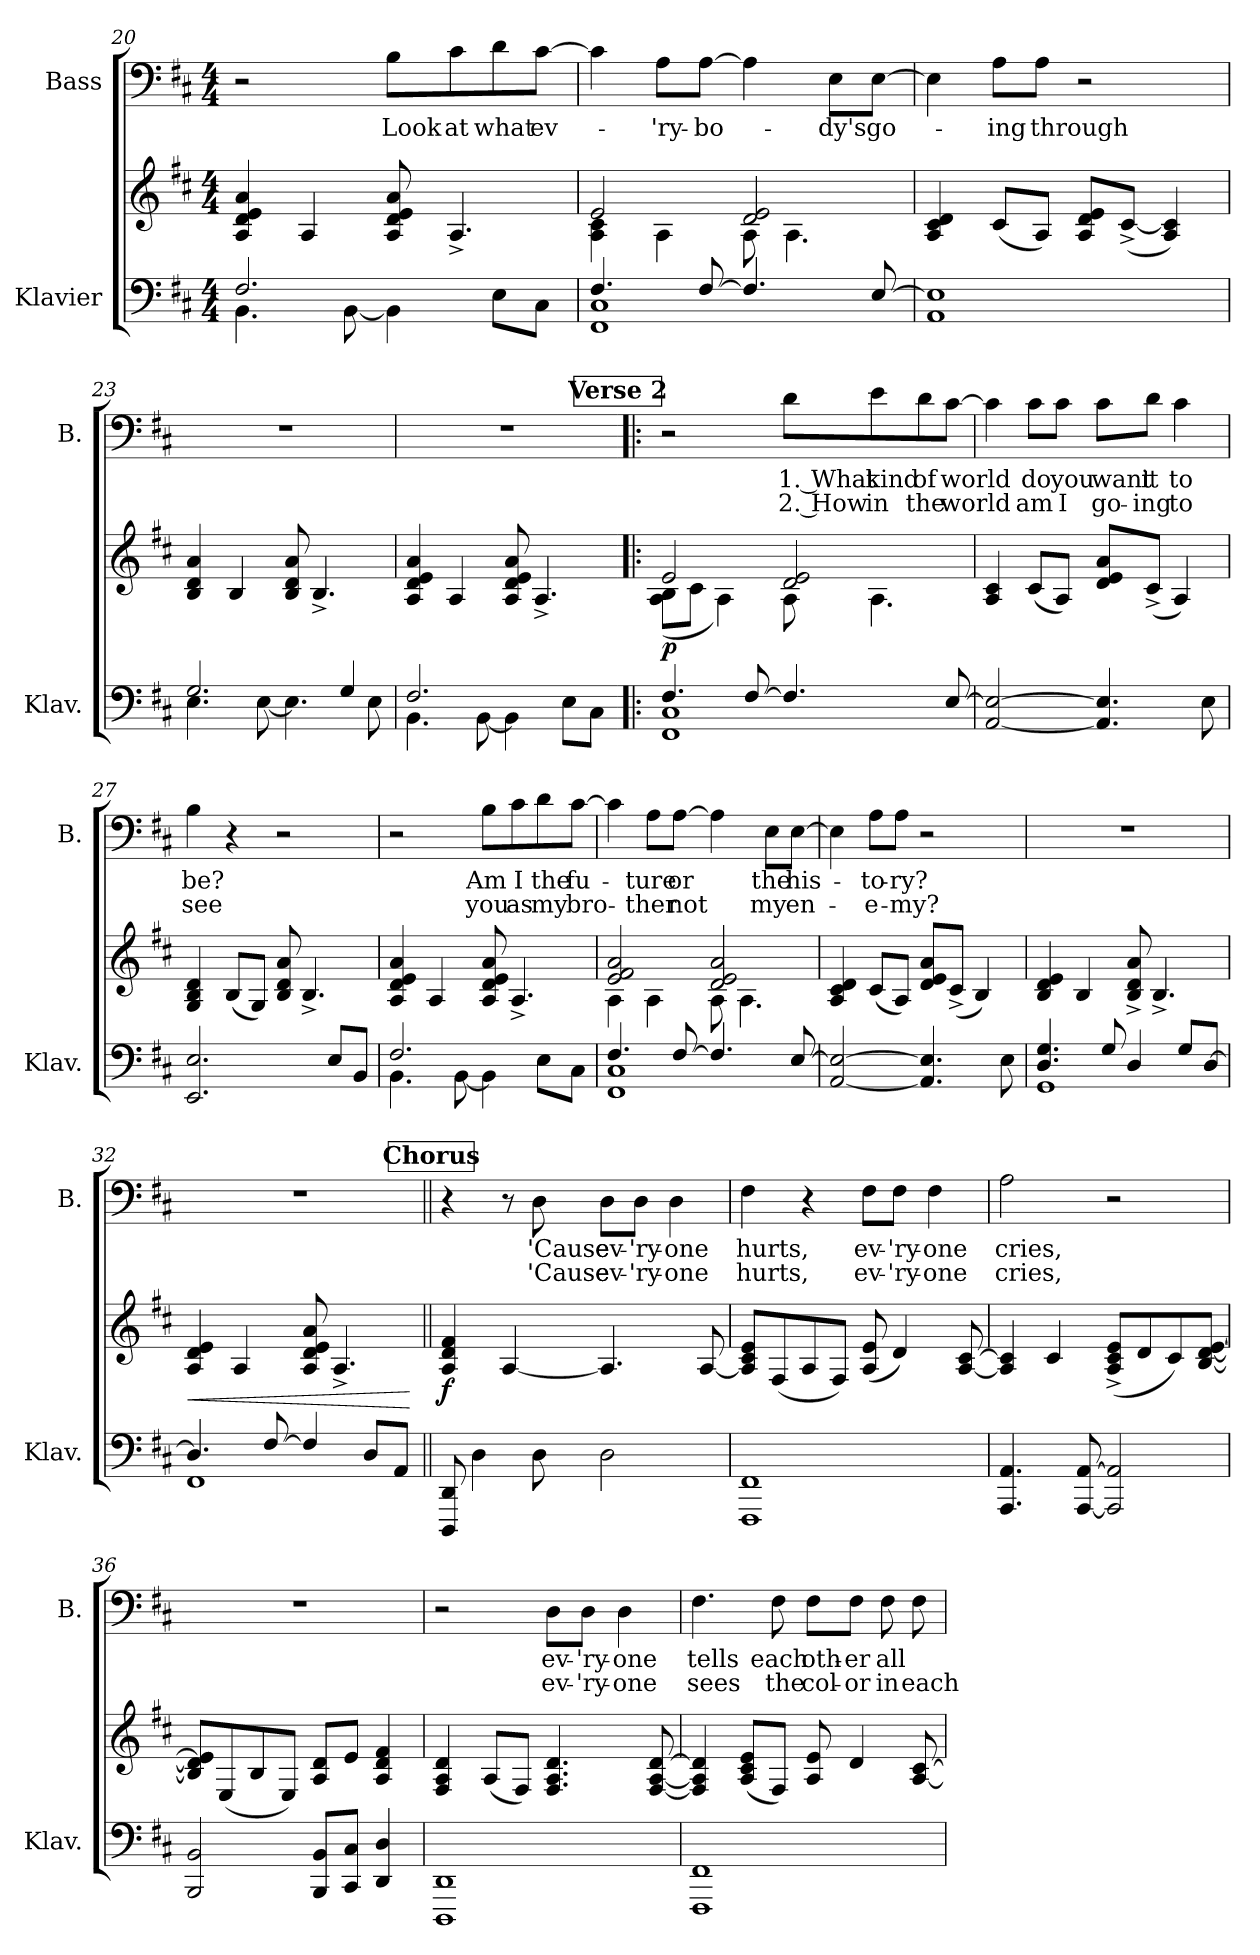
**kern	**kern	**dynam	**kern	**text	**text
*part2	*part2	*part2	*part1	*part1	*part1
*staff3	*staff2	*staff2/3	*staff1	*staff1	*staff1
*I"Klavier	*	*	*I"Bass	*	*
*I'Klav.	*	*	*I'B.	*	*
!!LO:LB:g=z
*clefF4	*clefG2	*	*clefF4	*	*
*k[f#c#]	*k[f#c#]	*	*k[f#c#]	*	*
*M4/4	*M4/4	*	*M4/4	*	*
=20	=20	=20	=20	=20	=20
*^	*	*	*	*	*
2.F#/	4.BB\	4A/ 4d/ 4e/ 4a/	.	2r	.	.
.	.	4A/	.	.	.	.
.	[8BB\	.	.	.	.	.
!	!	!	!	!	!LO:LY:b	!
.	4BB\]	8A/ 8d/ 8e/ 8a/	.	8B\L	Look	.
!	!	!	!	!	!LO:LY:b	!
.	.	4.A^/	.	8c#\	at	.
!	!	!	!	!	!LO:LY:b	!
8ryy	8E\L	.	.	8d\	what	.
!	!	!	!	!	!LO:LY:b	!
8ryy	8C#\J	.	.	[8c#\J	ev-	.
=21	=21	=21	=21	=21	=21	=21
*	*	*^	*	*	*	*
4.F#/	1FF# 1C#	2e/	4A\ 4c#\	.	4c#\]	.	.
!	!	!	!	!	!	!LO:LY:b	!
.	.	.	4A\	.	8A\L	-'ry-	.
!	!	!	!	!	!	!LO:LY:b	!
[8F#/	.	.	.	.	[8A\J	-bo-	.
4.F#/]	.	2d/ 2e/	8A\	.	4A\]	.	.
.	.	.	4.A\	.	.	.	.
!	!	!	!	!	!	!LO:LY:b	!
.	.	.	.	.	8E\L	-dy's	.
!	!	!	!	!	!	!LO:LY:b	!
[8E/	.	.	.	.	[8E\J	go-	.
*v	*v	*	*	*	*	*	*
*	*v	*v	*	*	*	*
=22	=22	=22	=22	=22	=22
1AA 1E]	4A/ 4c#/ 4d/	.	4E\]	.	.
!	!	!	!	!LO:LY:b	!
.	(<8c#/L	.	8A\L	-ing	.
!	!	!	!	!LO:LY:b	!
.	8A/J)	.	8A\J	through	.
.	8A/ 8d/ 8e/L	.	2r	.	.
.	(<[8c#^/J	.	.	.	.
.	4A/ 4c#/])	.	.	.	.
!!LO:PB:g=z
=23	=23	=23	=23	=23	=23
*^	*	*	*	*	*
2.G/	4.E\	4B/ 4d/ 4a/	.	1r	.	.
.	.	4B/	.	.	.	.
.	[8E\	.	.	.	.	.
.	4.E\]	8B/ 8d/ 8a/	.	.	.	.
.	.	4.B^/	.	.	.	.
4G/	.	.	.	.	.	.
.	8E\	.	.	.	.	.
=24	=24	=24	=24	=24	=24	=24
2.F#/	4.BB\	4A/ 4d/ 4e/ 4a/	.	1r	.	.
.	.	4A/	.	.	.	.
.	[8BB\	.	.	.	.	.
.	4BB\]	8A/ 8d/ 8e/ 8a/	.	.	.	.
.	.	4.A^/	.	.	.	.
8ryy	8E\L	.	.	.	.	.
8ryy	8C#\J	.	.	.	.	.
!!LO:REH:place=s1:a:B:fs=14:t=Verse 2
=25!|:	=25!|:	=25!|:	=25!|:	=25!|:	=25!|:	=25!|:
*	*	*^	*	*	*	*
!	!	!	!	!LO:DY:b	!	!	!
4.F#/	1FF# 1C#	2e/	(<8A\ 8B\L	p	2r	.	.
.	.	.	8c#\J	.	.	.	.
.	.	.	4A\)	.	.	.	.
[8F#/	.	.	.	.	.	.	.
!	!	!	!	!	!	!LO:LY:b	!LO:LY:b
4.F#/]	.	2d/ 2e/	8A\	.	8d\L	1. What	2. How
!	!	!	!	!	!	!LO:LY:b	!LO:LY:b
.	.	.	4.A\	.	8e\	kind	in
!	!	!	!	!	!	!LO:LY:b	!LO:LY:b
.	.	.	.	.	8d\	of	the
!	!	!	!	!	!	!LO:LY:b	!LO:LY:b
[8E/	.	.	.	.	[8c#\J	world	world
*v	*v	*	*	*	*	*	*
*	*v	*v	*	*	*	*
!!LO:LB:g=z
=26	=26	=26	=26	=26	=26
[2AA/ 2E/_	4A/ 4c#/	.	4c#\]	.	.
!	!	!	!	!LO:LY:b	!LO:LY:b
.	(<8c#/L	.	8c#\L	do	am
!	!	!	!	!LO:LY:b	!LO:LY:b
.	8A/J)	.	8c#\J	you	I
!	!	!	!	!LO:LY:b	!LO:LY:b
4.AA/] 4.E/]	8d/ 8e/ 8a/L	.	8c#\L	want	go-
!	!	!	!	!LO:LY:b	!LO:LY:b
.	(<8c#^/J	.	8d\J	it	-ing
!	!	!	!	!LO:LY:b	!LO:LY:b
.	4A/)	.	4c#\	to	to
8E\	.	.	.	.	.
=27	=27	=27	=27	=27	=27
!	!	!	!	!LO:LY:b	!LO:LY:b
2.EE/ 2.E/	4G/ 4B/ 4d/	.	4B\	be?	see
.	(<8B/L	.	4r	.	.
.	8G/J)	.	.	.	.
.	8B/ 8d/ 8a/	.	2r	.	.
.	4.B^/	.	.	.	.
8E/L	.	.	.	.	.
8BB/J	.	.	.	.	.
=28	=28	=28	=28	=28	=28
*^	*	*	*	*	*
2.F#/	4.BB\	4A/ 4d/ 4e/ 4a/	.	2r	.	.
.	.	4A/	.	.	.	.
.	[8BB\	.	.	.	.	.
!	!	!	!	!	!LO:LY:b	!LO:LY:b
.	4BB\]	8A/ 8d/ 8e/ 8a/	.	8B\L	Am	you
!	!	!	!	!	!LO:LY:b	!LO:LY:b
.	.	4.A^/	.	8c#\	I	as
!	!	!	!	!	!LO:LY:b	!LO:LY:b
8ryy	8E\L	.	.	8d\	the	my
!	!	!	!	!	!LO:LY:b	!LO:LY:b
8ryy	8C#\J	.	.	[8c#\J	fu-	bro-
!!LO:LB:g=z
=29	=29	=29	=29	=29	=29	=29
*	*	*^	*	*	*	*
4.F#/	1FF# 1C#	2e/ 2f#/ 2a/	4A\	.	4c#\]	.	.
!	!	!	!	!	!	!LO:LY:b	!LO:LY:b
.	.	.	4A\	.	8A\L	-ture	-ther
!	!	!	!	!	!	!LO:LY:b	!LO:LY:b
[8F#/	.	.	.	.	[8A\J	or	not
4.F#/]	.	2d/ 2e/ 2a/	8A\	.	4A\]	.	.
.	.	.	4.A\	.	.	.	.
!	!	!	!	!	!	!LO:LY:b	!LO:LY:b
.	.	.	.	.	8E\L	the	my
!	!	!	!	!	!	!LO:LY:b	!LO:LY:b
[8E/	.	.	.	.	[8E\J	his-	en-
*v	*v	*	*	*	*	*	*
*	*v	*v	*	*	*	*
=30	=30	=30	=30	=30	=30
[2AA/ 2E/_	4A/ 4c#/ 4d/	.	4E\]	.	.
!	!	!	!	!LO:LY:b	!LO:LY:b
.	(<8c#/L	.	8A\L	-to-	-e-
!	!	!	!	!LO:LY:b	!LO:LY:b
.	8A/J)	.	8A\J	-ry?	-my?
4.AA/] 4.E/]	8d/ 8e/ 8a/L	.	2r	.	.
.	(<8c#^/J	.	.	.	.
.	4B/)	.	.	.	.
8E\	.	.	.	.	.
=31	=31	=31	=31	=31	=31
*^	*	*	*	*	*
4.D/ 4.G/	1GG	4B/ 4d/ 4e/	.	1r	.	.
.	.	4B/	.	.	.	.
8G/	.	.	.	.	.	.
4D/	.	8B/^ 8d/^ 8a/^	.	.	.	.
.	.	4.B^/	.	.	.	.
8G/L	.	.	.	.	.	.
[8D/J	.	.	.	.	.	.
=32	=32	=32	=32	=32	=32	=32
!	!	!	!LO:HP:b	!	!	!
4.D/]	1FF#	4A/ 4d/ 4e/	<	1r	.	.
.	.	4A/	.	.	.	.
[8F#/	.	.	.	.	.	.
4F#/]	.	8A/ 8d/ 8e/ 8a/	.	.	.	.
.	.	4.A^/	.	.	.	.
8D/L	.	.	.	.	.	.
8AA/J	.	.	.	.	.	.
*v	*v	*	*	*	*	*
.	.	[	.	.	.
!!LO:PB:g=z
!!LO:REH:place=s1:a:B:fs=14:t=Chorus
=33||	=33||	=33||	=33||	=33||	=33||
!	!	!LO:DY:b	!	!	!
8DDD/ 8DD/	4A/ 4d/ 4f#/	f	4r	.	.
4D\	.	.	.	.	.
.	[4A/	.	8r	.	.
!	!	!	!	!LO:LY:b	!LO:LY:b
8D\	.	.	8D\	'Cause	'Cause
!	!	!	!	!LO:LY:b	!LO:LY:b
2D\	4.A/]	.	8D\L	ev-	ev-
!	!	!	!	!LO:LY:b	!LO:LY:b
.	.	.	8D\J	-'ry-	-'ry-
!	!	!	!	!LO:LY:b	!LO:LY:b
.	.	.	4D\	-one	-one
.	[8A/	.	.	.	.
=34	=34	=34	=34	=34	=34
!	!	!	!	!LO:LY:b	!LO:LY:b
1FFF# 1FF#	8A/] 8c#/ 8e/L	.	4F#\	hurts,	hurts,
.	(<8F#/	.	.	.	.
.	8A/	.	4r	.	.
.	8F#/J)	.	.	.	.
!	!	!	!	!LO:LY:b	!LO:LY:b
.	(<8A/ 8e/	.	8F#\L	ev-	ev-
!	!	!	!	!LO:LY:b	!LO:LY:b
.	4d/)	.	8F#\J	-'ry-	-'ry-
!	!	!	!	!LO:LY:b	!LO:LY:b
.	.	.	4F#\	-one	-one
.	[8A/ [8c#/	.	.	.	.
=35	=35	=35	=35	=35	=35
!	!	!	!	!LO:LY:b	!LO:LY:b
4.AAA/ 4.AA/	4A/] 4c#/]	.	2A\	cries,	cries,
.	4c#/	.	.	.	.
[8AAA/ [8AA/	.	.	.	.	.
2AAA/] 2AA/]	(<8A/^ 8c#/^ 8e/^L	.	2r	.	.
.	8d/	.	.	.	.
.	8c#/)	.	.	.	.
.	[8B/ [8d/ [8e/J	.	.	.	.
!!LO:LB:g=z
=36	=36	=36	=36	=36	=36
2BBB/ 2BB/	8B/] 8d/] 8e/]L	.	1r	.	.
.	(<8E/	.	.	.	.
.	8B/	.	.	.	.
.	8E/J)	.	.	.	.
8BBB/ 8BB/L	8A/ 8d/L	.	.	.	.
8CC#/ 8C#/J	8e/J	.	.	.	.
4DD/ 4D/	4A/ 4d/ 4f#/	.	.	.	.
=37	=37	=37	=37	=37	=37
1DDD 1DD	4F#/ 4A/ 4d/	.	2r	.	.
.	(<8A/L	.	.	.	.
.	8F#/J)	.	.	.	.
!	!	!	!	!LO:LY:b	!LO:LY:b
.	4.F#/ 4.A/ 4.d/	.	8D\L	ev-	ev-
!	!	!	!	!LO:LY:b	!LO:LY:b
.	.	.	8D\J	-'ry-	-'ry-
!	!	!	!	!LO:LY:b	!LO:LY:b
.	.	.	4D\	-one	-one
.	[8F#/ [8A/ [8d/	.	.	.	.
=38	=38	=38	=38	=38	=38
!	!	!	!	!LO:LY:b	!LO:LY:b
1FFF# 1FF#	4F#/] 4A/] 4d/]	.	4.F#\	tells	sees
.	(<8A/ 8c#/ 8e/L	.	.	.	.
!	!	!	!	!LO:LY:b	!LO:LY:b
.	8F#/J)	.	8F#\	each	the
!	!	!	!	!LO:LY:b	!LO:LY:b
.	8A/ 8e/	.	8F#\L	oth-	col-
!	!	!	!	!LO:LY:b	!LO:LY:b
.	4d/	.	8F#\J	-er	-or
!	!	!	!	!LO:LY:b	!LO:LY:b
.	.	.	8F#\	all	in
!	!	!	!	!	!LO:LY:b
.	[8A/ [8c#/	.	8F#!\	.	each
=	=	=	=	=	=
*-	*-	*-	*-	*-	*-
